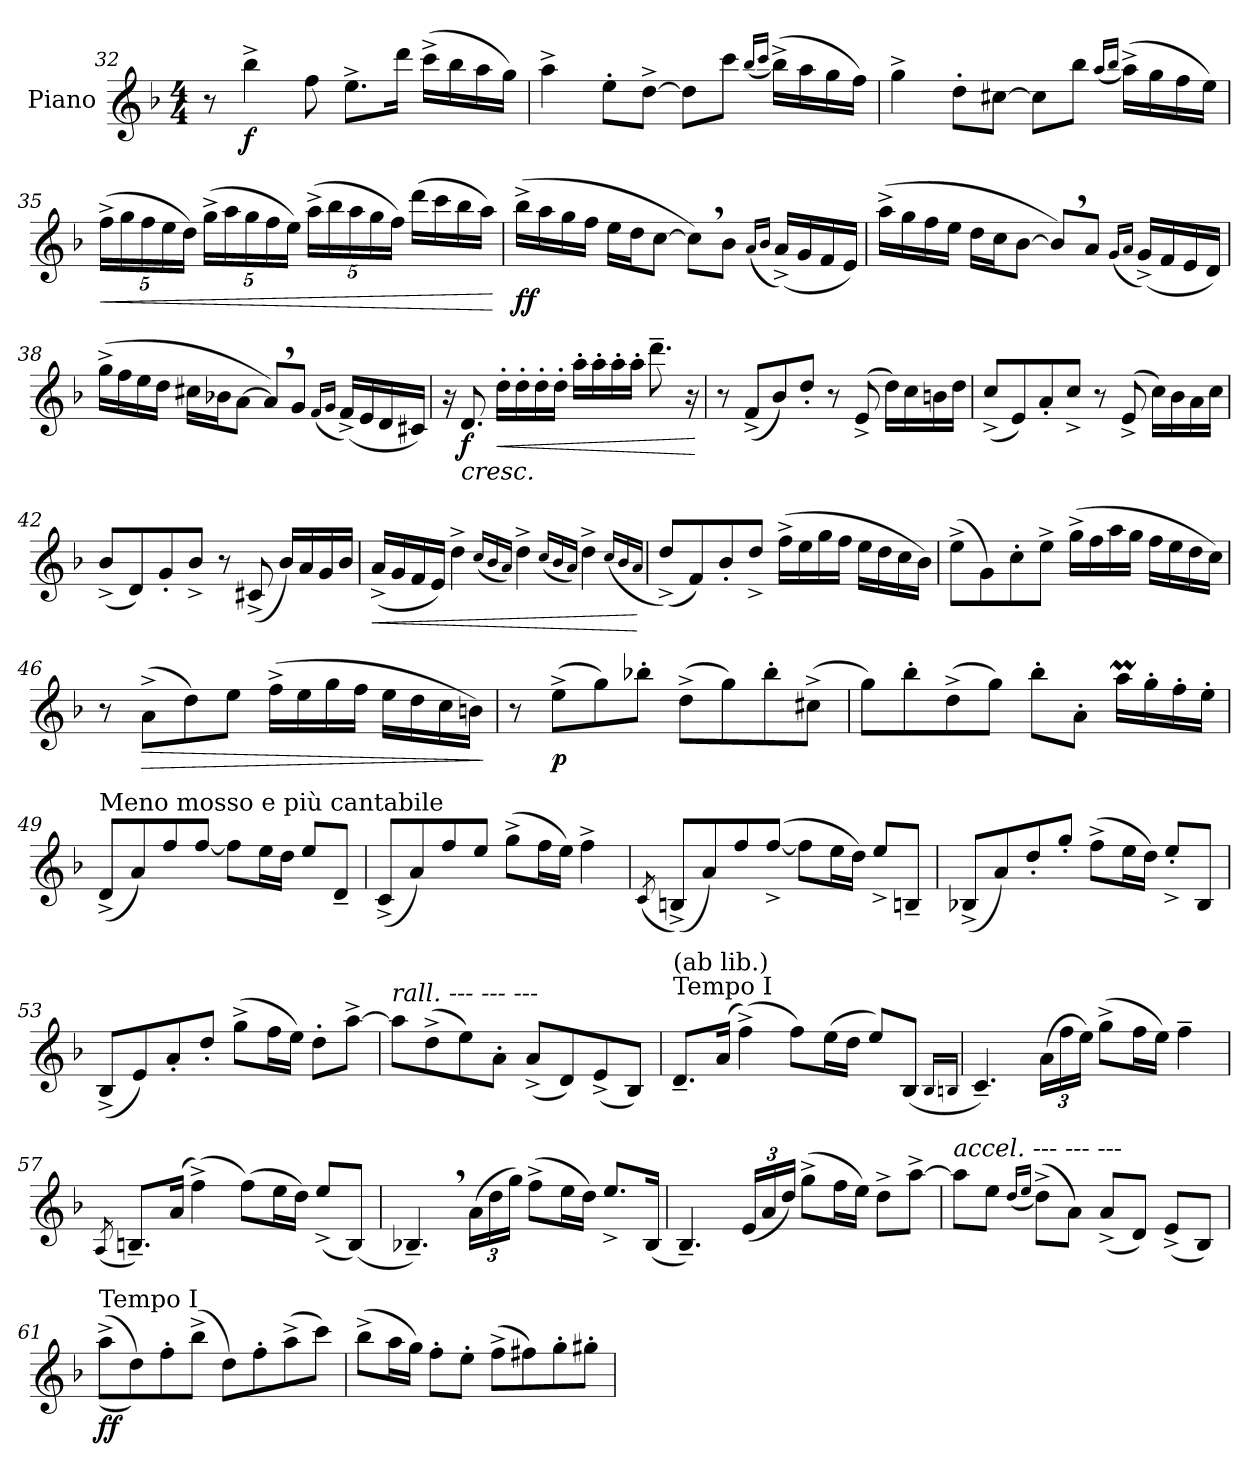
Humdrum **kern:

**kern	**dynam
*part1	*part1
*staff1	*staff1
*I"Piano	*
*I'Pno.	*
!!LO:LB:g=z
*clefG2	*
*k[b-]	*
*M4/4	*
=32	=32
8r	.
!	!LO:DY:b
4bb-^\	f
8ff\	.
8.ee^\L	.
16ddd\Jk	.
(16ccc^\LL	.
16bb-\	.
16aa\	.
16gg\JJ)	.
=33	=33
4aa^\	.
8ee'\L	.
[8dd^\J	.
8dd\L]	.
8ccc\J	.
(16qbb-/LL	.
16qccc/JJ	.
(16bb-^\LL)	.
16aa\	.
16gg\	.
16ff\JJ)	.
=34	=34
4gg^\	.
8dd'\L	.
[8cc#X\J	.
8cc#\L]	.
8bb-\J	.
(16qaa/LL	.
16qbb-/JJ	.
(16aa^\LL)	.
16gg\	.
16ff\	.
16ee\JJ)	.
!!LO:PB:g=z
=35	=35
*Xbrackettup	*
!	!LO:HP:b
(20ff^\LL	<
20gg\	.
20ff\	.
20ee\	.
20dd\JJ)	.
(20gg^\LL	.
20aa\	.
20gg\	.
20ff\	.
20ee\JJ)	.
(20aa^\LL	.
20bb-\	.
20aa\	.
20gg\	.
20ff\JJ)	.
(16ddd\LL	.
16ccc\	.
16bb-\	.
16aa\JJ)	.
.	[
=36	=36
!	!LO:DY:b
(16bb-^\LL	ff
16aa\	.
16gg\	.
16ff\JJ	.
16ee\LL	.
16dd\J	.
[8cc\J	.
8cc,\L])	.
8b-\J	.
(16qa/LL	.
16qb-/JJ	.
(16a^/LL)	.
16g/	.
16f/	.
16e/JJ)	.
!!LO:LB:g=z
=37	=37
(16aa^\LL	.
16gg\	.
16ff\	.
16ee\JJ	.
16dd\LL	.
16cc\J	.
[8b-\J	.
8b-,/L])	.
8a/J	.
(16qg/LL	.
16qa/JJ	.
(16g^/LL)	.
16f/	.
16e/	.
16d/JJ)	.
=38	=38
(16gg^\LL	.
16ff\	.
16ee\	.
16dd\JJ	.
16cc#X\LL	.
16b-X\J	.
[8a\J	.
8a,/L])	.
8g/J	.
(16qf/LL	.
16qg/JJ	.
(16f^/LL)	.
16e/	.
16d/	.
16c#X/JJ)	.
=39	=39
16r	.
!	!LO:HP:b
!	!LO:DY:n=1:b
8.d/	< f
!	!LO:HP:b
16dd'\LL	<
16dd'\	.
16dd'\	.
16dd'\JJ	.
16aa'\LL	.
16aa'\	.
16aa'\	.
16aa'\JJ	.
8.ddd~\	.
16r	.
.	[ [
!!LO:LB:g=z
=40	=40
8r	.
(8f^/L	.
8b-/)	.
8dd'/J	.
8r	.
(8e^/	.
16dd\LL)	.
16cc\	.
16bn\	.
16dd\JJ	.
=41	=41
(8cc^/L	.
8e/)	.
8a'/	.
8cc^/J	.
8r	.
(8e^/	.
16cc\LL)	.
16b-\	.
16a\	.
16cc\JJ	.
=42	=42
(8b-^/L	.
8d/)	.
8g'/	.
8b-^/J	.
8r	.
(8c#X^/	.
16b-/LL)	.
16a/	.
16g/	.
16b-/JJ	.
=43	=43
!	!LO:HP:b
(16a^/LL	<
16g/	.
16f/	.
16e/JJ)	.
4dd^\	.
(16qcc/LL	.
16qb-/	.
16qa/JJ)	.
4dd^\	.
(16qcc/LL	.
16qb-/	.
16qa/JJ)	.
4dd^\	.
(16qcc/LL	.
16qb-/	.
16qa/JJ	.
.	[
!!LO:LB:g=z
=44	=44
(8dd^/L)	.
8f/)	.
8b-'/	.
8dd^/J	.
(16ff^\LL	.
16ee\	.
16gg\	.
16ff\JJ	.
16ee\LL	.
16dd\	.
16cc\	.
16b-\JJ)	.
=45	=45
(8ee^\L	.
8g\)	.
8cc'\	.
8ee^\J	.
(16gg^\LL	.
16ff\	.
16aa\	.
16gg\JJ	.
16ff\LL	.
16ee\	.
16dd\	.
16cc\JJ)	.
=46	=46
8r	.
!	!LO:HP:b
(8a^\L	>
8dd\)	.
8ee\J	.
(16ff^\LL	.
16ee\	.
16gg\	.
16ff\JJ	.
16ee\LL	.
16dd\	.
16cc\	.
16bn\JJ)	.
.	]
=47	=47
8r	.
!	!LO:DY:b
(8ee^\L	p
8gg\)	.
8bb-X'\J	.
(8dd^\L	.
8gg\)	.
8bb-'\	.
(8cc#X^\J	.
!!LO:LB:g=z
=48	=48
8gg\L)	.
8bb-'\	.
(8dd^\	.
8gg\J)	.
8bb-'\L	.
8a'\J	.
16aam\LL	.
16gg'\	.
16ff'\	.
16ee'\JJ	.
=49	=49
!LO:TX:a:t=Meno mosso e più cantabile	!
(8d^/L	.
8a/)	.
8ff/	.
[8ff/J	.
8ff\L]	.
16ee\L	.
16dd\JJ	.
8ee/L	.
8d~/J	.
=50	=50
(8c^/L	.
8a/)	.
8ff/	.
8ee/J	.
(8gg^\L	.
16ff\L	.
16ee\JJ)	.
4ff^\	.
=51	=51
(8qc/	.
(8Bn^/L)	.
8a/)	.
8ff/	.
([8ff^/J	.
8ff\L]	.
16ee\L	.
16dd\JJ)	.
8ee^/L	.
8Bn~/J	.
!!LO:LB:g=z
=52	=52
(8B-X^/L	.
8a/)	.
8dd'/	.
8gg'/J	.
(8ff^\L	.
16ee\L	.
16dd\JJ)	.
8ee'^/L	.
8B-/J	.
=53	=53
(8B-^/L	.
8e/)	.
8a'/	.
8dd'/J	.
(8gg^\L	.
16ff\L	.
16ee\JJ)	.
8dd'\L	.
[8aa^\J	.
=54	=54
!LO:TX:a:i:t=rall. --- --- ---	!
8aa\L]	.
(8dd^\	.
8ee\)	.
8a'\J	.
(8a^/L	.
8d/)	.
(8e^/	.
8B-/J)	.
=55	=55
!LO:TX:a:t=Tempo I	!
!LO:TX:a:t=(ab lib.)	!
8.d~/L	.
(16a/Jk	.
(4ff^\)	.
8ff\L)	.
(16ee\L	.
16dd\JJ	.
8ee/L)	.
(8B-/J	.
16qB-/LL	.
16qBn/JJ	.
!!LO:LB:g=z
=56	=56
4.c~/)	.
(24a\LL	.
24ff\	.
24ee\JJ)	.
(8gg^\L	.
16ff\L	.
16ee\JJ)	.
4ff~\	.
=57	=57
(8qA/	.
8.Bn~/L)	.
(16a/Jk	.
(4ff^\)	.
(8ff\L)	.
16ee\L	.
16dd\JJ)	.
(8ee^/L	.
(8B/J)	.
=58	=58
4.B-X~,/)	.
(24a\LL	.
24dd\	.
24gg\JJ)	.
(8ff^\L	.
16ee\L	.
16dd\JJ)	.
8.ee^/L	.
(16B-/Jk	.
=59	=59
4.B-~/)	.
(24e/LL	.
24a/	.
24dd/JJ)	.
(8gg^\L	.
16ff\L	.
16ee\JJ)	.
8dd^\L	.
[8aa^\J	.
!!LO:LB:g=z
=60	=60
!LO:TX:a:i:t=accel. --- --- ---	!
8aa\L]	.
8ee\J	.
(16qdd/LL	.
16qee/JJ	.
(8dd^\L)	.
8a\J)	.
(8a^/L	.
8d/J)	.
(8e^/L	.
8B-/J)	.
=61	=61
!LO:TX:a:t=Tempo I	!
!	!LO:DY:b
((8aa^\L	ff
8dd\))	.
8ff'\	.
(8bb-^\J	.
8dd\L)	.
8ff'\	.
(8aa^\	.
8ccc\J)	.
=62	=62
(8bb-^\L	.
16aa\L	.
16gg\JJ)	.
8ff'\L	.
8ee'\J	.
(8ff^\L	.
8ff#X\)	.
8gg'\	.
8gg#X'\J	.
=	=
*-	*-
